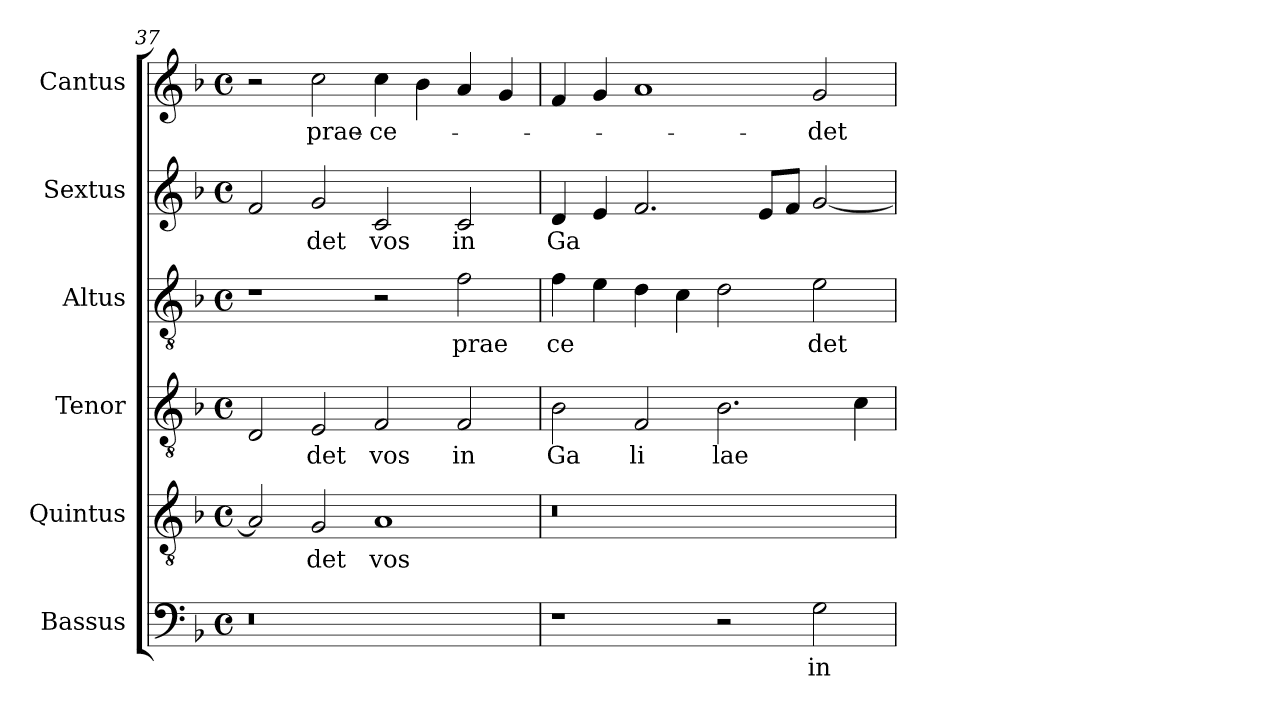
**kern	**text	**kern	**text	**kern	**text	**kern	**text	**kern	**text	**kern	**text
*part6	*part6	*part5	*part5	*part4	*part4	*part3	*part3	*part2	*part2	*part1	*part1
*staff6	*staff6	*staff5	*staff5	*staff4	*staff4	*staff3	*staff3	*staff2	*staff2	*staff1	*staff1
*I"Bassus	*	*I"Quintus	*	*I"Tenor	*	*I"Altus	*	*I"Sextus	*	*I"Cantus	*
*clefF4	*	*clefGv2	*	*clefGv2	*	*clefGv2	*	*clefG2	*	*clefG2	*
*k[b-]	*	*k[b-]	*	*k[b-]	*	*k[b-]	*	*k[b-]	*	*k[b-]	*
*F:	*	*F:	*	*F:	*	*F:	*	*F:	*	*F:	*
*M4/4	*	*M4/4	*	*M4/4	*	*M4/4	*	*M4/4	*	*M4/4	*
*met(c)	*	*met(c)	*	*met(c)	*	*met(c)	*	*met(c)	*	*met(c)	*
=37	=37	=37	=37	=37	=37	=37	=37	=37	=37	=37	=37
0r	.	2A/]	.	2D/	.	1r	.	2f/	.	2r	.
!	!	!	!LO:LY:b:cj	!	!LO:LY:b:cj	!	!	!	!LO:LY:b:cj	!	!LO:LY:b:cj
.	.	2G/	det	2E/	-det	.	.	2g/	-det	2cc\	prae-
!	!	!	!LO:LY:b:cj	!	!LO:LY:b:cj	!	!	!	!LO:LY:b:cj	!	!LO:LY:b:cj
.	.	1A	vos	2F/	vos	2r	.	2c/	vos	4cc\	-ce-
.	.	.	.	.	.	.	.	.	.	4b-\	.
!	!	!	!	!	!LO:LY:b:cj	!	!LO:LY:b:cj	!	!LO:LY:b:cj	!	!
.	.	.	.	2F/	in	2f\	prae	2c/	in	4a/	.
.	.	.	.	.	.	.	.	.	.	4g/	.
!!LO:PB:g=z
=38	=38	=38	=38	=38	=38	=38	=38	=38	=38	=38	=38
!	!	!	!	!	!LO:LY:b:cj	!	!LO:LY:b:cj	!	!LO:LY:b	!	!
1r	.	0r	.	2B-\	Ga	4f\	ce	4d/	Ga	4f/	.
.	.	.	.	.	.	4e\	.	4e/	.	4g/	.
!	!	!	!	!	!LO:LY:b:cj	!	!	!	!	!	!
.	.	.	.	2F/	li	4d\	.	2.f/	.	1a	.
.	.	.	.	.	.	4c\	.	.	.	.	.
!	!	!	!	!	!LO:LY:b	!	!	!	!	!	!
2r	.	.	.	2.B-\	lae	2d\	.	.	.	.	.
.	.	.	.	.	.	.	.	8e/L	.	.	.
.	.	.	.	.	.	.	.	8f/J	.	.	.
!	!LO:LY:b:cj	!	!	!	!	!	!LO:LY:b:cj	!	!	!	!LO:LY:b:cj
2G\	in	.	.	.	.	2e\	det	[<2g/	.	2g/	-det
.	.	.	.	4c\	.	.	.	.	.	.	.
=	=	=	=	=	=	=	=	=	=	=	=
*-	*-	*-	*-	*-	*-	*-	*-	*-	*-	*-	*-
